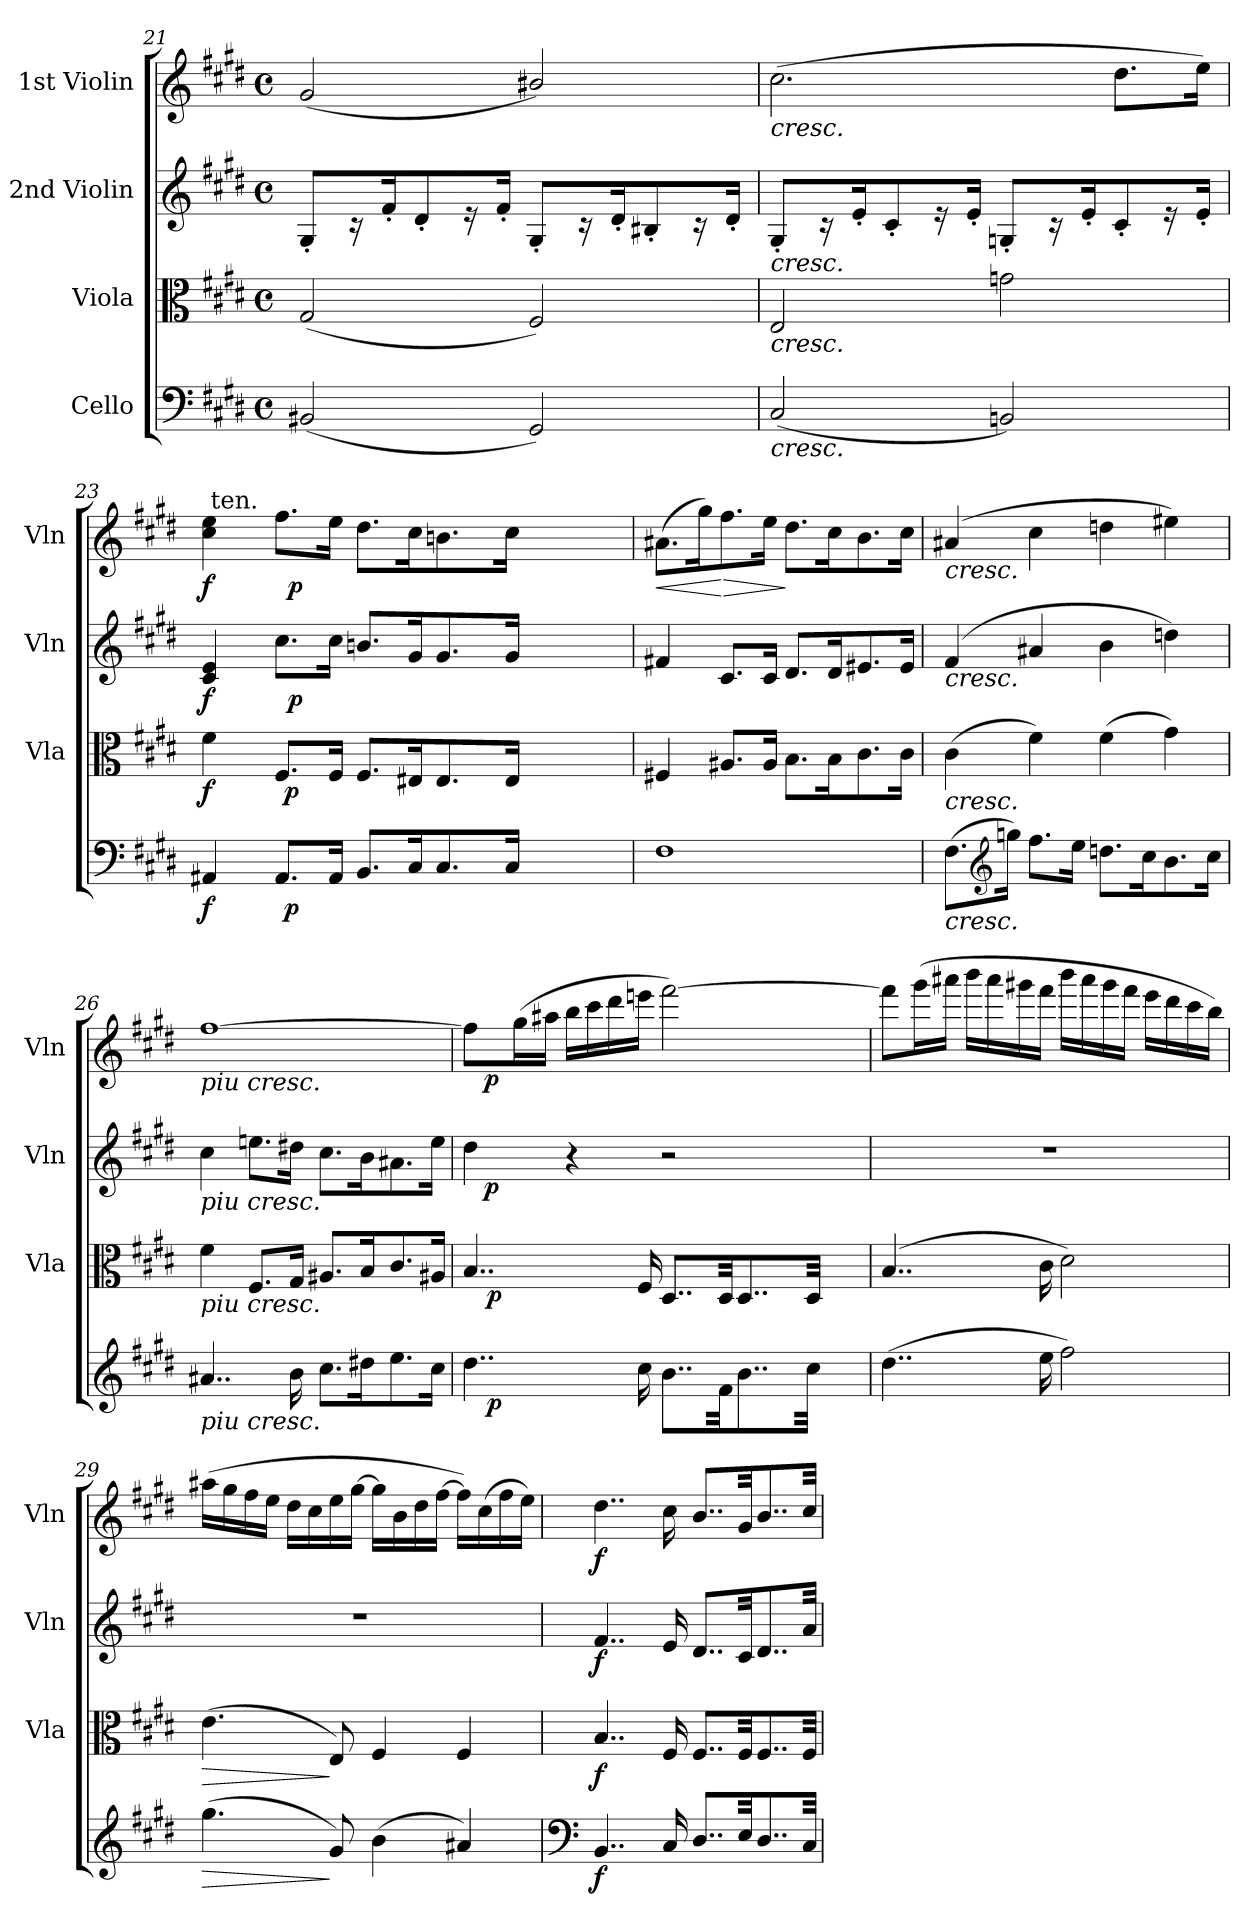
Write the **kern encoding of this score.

**kern	**dynam	**kern	**dynam	**kern	**dynam	**kern	**dynam
*part4	*part4	*part3	*part3	*part2	*part2	*part1	*part1
*staff4	*staff4	*staff3	*staff3	*staff2	*staff2	*staff1	*staff1
*I"Cello	*	*I"Viola	*	*I"2nd Violin	*	*I"1st Violin	*
*	*	*I'Vla	*	*I'Vln	*	*I'Vln	*
*clefF4	*	*clefC3	*	*clefG2	*	*clefG2	*
*k[f#c#g#d#]	*	*k[f#c#g#d#]	*	*k[f#c#g#d#]	*	*k[f#c#g#d#]	*
*E:	*	*E:	*	*E:	*	*E:	*
*M4/4	*	*M4/4	*	*M4/4	*	*M4/4	*
*met(c)	*	*met(c)	*	*met(c)	*	*met(c)	*
=21	=21	=21	=21	=21	=21	=21	=21
(2BB#X/	.	(2G#/	.	8G#'</L	.	(<2g#/	.
.	.	.	.	16r	.	.	.
.	.	.	.	16f#'</k	.	.	.
.	.	.	.	8d#'</	.	.	.
.	.	.	.	16r	.	.	.
.	.	.	.	16f#'</Jk	.	.	.
2GG#/)	.	2F#/)	.	8G#'</L	.	2b#X/)	.
.	.	.	.	16r	.	.	.
.	.	.	.	16d#'</k	.	.	.
.	.	.	.	8B#X'</	.	.	.
.	.	.	.	16r	.	.	.
.	.	.	.	16d#'</Jk	.	.	.
!!LO:LB:g=z
=22	=22	=22	=22	=22	=22	=22	=22
!	!	!	!	!	!	!LO:TX:b:i:t=cresc.	!
!	!	!	!	!LO:TX:b:i:t=cresc.	!	!	!
!	!	!LO:TX:b:i:t=cresc.	!	!	!	!	!
!LO:TX:b:i:t=cresc.	!	!	!	!	!	!	!
(2C#/	.	2E/	.	8G#'</L	.	(2.cc#\	.
.	.	.	.	16r	.	.	.
.	.	.	.	16e'</k	.	.	.
.	.	.	.	8c#'</	.	.	.
.	.	.	.	16r	.	.	.
.	.	.	.	16e'</Jk	.	.	.
2BBn/)	.	2gn\	.	8Gn'</L	.	.	.
.	.	.	.	16r	.	.	.
.	.	.	.	16e'</k	.	.	.
.	.	.	.	8c#'</	.	8.dd#\L	.
.	.	.	.	16r	.	.	.
.	.	.	.	16e'</Jk	.	16ee\Jk)	.
=23	=23	=23	=23	=23	=23	=23	=23
!	!LO:DY:b	!	!LO:DY:b	!	!LO:DY:b	!	!LO:DY:b
*^	*	*^	*	*^	*	*^	*
*	*	*	*	*	*	*	*	*	*	*^	*
4AA#X/	6ryy	f	4f#\	6ryy	f	4c#/ 4e/	4ryy	f	4cc#\ 4ee\	4ryy	128.ryy	f
!	!	!	!	!	!	!	!	!	!	!	!LO:TX:a:t=ten.	!
.	.	.	.	.	.	.	.	.	.	.	2ryy	.
.	12ryy	.	.	12ryy	.	.	.	.	.	.	.	.
8.AA#/L	96ryy	.	8.F#/L	96ryy	.	8.cc#\L	128..ryy	.	8.ff#\L	128ryy	.	.
.	.	.	.	.	.	.	.	.	.	256ryy	.	.
!	!	!LO:DY:b	!	!	!LO:DY:b	!	!	!	!	!	!	!
.	3%2ryy	p	.	3%2ryy	p	.	.	.	.	.	.	.
.	.	.	.	.	.	.	.	.	.	512ryy	.	.
!	!	!	!	!	!	!	!	!LO:DY:b	!	!	!	!
.	.	.	.	.	.	.	2ryy	p	.	4096ryy	.	.
!	!	!	!	!	!	!	!	!	!	!	!	!LO:DY:b
.	.	.	.	.	.	.	.	.	.	2ryy	.	p
16AA#/Jk	.	.	16F#/Jk	.	.	16cc#\Jk	.	.	16ee\Jk	.	.	.
8.BB/L	.	.	8.F#/L	.	.	8.bn/L	.	.	8.dd#\L	.	.	.
.	.	.	.	.	.	.	.	.	.	.	4ryy	.
16C#/k	.	.	16E#X/k	.	.	16g#/k	.	.	16cc#\k	.	.	.
8.C#/	.	.	8.E#/	.	.	8.g#/	.	.	8.bn\	.	.	.
.	.	.	.	.	.	.	.	.	.	.	8ryy	.
.	.	.	.	.	.	.	8ryy	.	.	.	.	.
.	.	.	.	.	.	.	.	.	.	8ryy	.	.
.	.	.	.	.	.	.	.	.	.	.	16ryy	.
.	.	.	.	.	.	.	16ryy	.	.	.	.	.
.	.	.	.	.	.	.	.	.	.	16ryy	.	.
.	24..ryy	.	.	24..ryy	.	.	.	.	.	.	.	.
16C#/Jk	.	.	16E#/Jk	.	.	16g#/Jk	.	.	16cc#\Jk	.	.	.
.	.	.	.	.	.	.	.	.	.	.	32ryy	.
.	.	.	.	.	.	.	32ryy	.	.	.	.	.
.	.	.	.	.	.	.	.	.	.	32ryy	.	.
.	.	.	.	.	.	.	.	.	.	.	64ryy	.
.	.	.	.	.	.	.	64ryy	.	.	.	.	.
.	.	.	.	.	.	.	.	.	.	64ryy	.	.
.	.	.	.	.	.	.	.	.	.	.	256ryy	.
.	.	.	.	.	.	.	512ryy	.	.	.	.	.
.	.	.	.	.	.	.	.	.	.	1024..ryy	.	.
=24	=24	=24	=24	=24	=24	=24	=24	=24	=24	=24	=24	=24
!	!	!	!	!	!	!	!	!	!	!	!	!LO:HP:b
*v	*v	*	*	*	*	*v	*v	*	*v	*v	*v	*
*	*	*v	*v	*	*	*	*	*
1F#	.	4F#X/	.	4f#X/	.	(8.a#X\L	<
.	.	.	.	.	.	16gg#\k)	.
!	!	!	!	!	!	!	!LO:HP:n=1:b
.	.	8.A#X/L	.	8.c#/L	.	8.ff#\	[ >
.	.	16A#/Jk	.	16c#/Jk	.	16ee\Jk	.
.	.	8.B\L	.	8.d#/L	.	8.dd#\L	]
.	.	16B\k	.	16d#/k	.	16cc#\k	.
.	.	8.c#\	.	8.e#X/	.	8.b\	.
.	.	16c#\Jk	.	16e#/Jk	.	16cc#\Jk	.
=25	=25	=25	=25	=25	=25	=25	=25
!	!	!	!	!	!	!LO:TX:b:i:t=cresc.	!
!	!	!	!	!LO:TX:b:i:t=cresc.	!	!	!
!	!	!LO:TX:b:i:t=cresc.	!	!	!	!	!
!LO:TX:b:i:t=cresc.	!	!	!	!	!	!	!
(8.F#\L	.	(4c#\	.	(4f#/	.	(4a#X/	.
*clefG2	*	*	*	*	*	*	*
16ggn\Jk)	.	.	.	.	.	.	.
8.ff#\L	.	4f#\)	.	4a#X/	.	4cc#\	.
16ee\Jk	.	.	.	.	.	.	.
8.ddn\L	.	(4f#\	.	4b\	.	4ddn\	.
16cc#\k	.	.	.	.	.	.	.
8.b\	.	4g#\)	.	4ddn\)	.	4ee#X\)	.
16cc#\Jk	.	.	.	.	.	.	.
=26	=26	=26	=26	=26	=26	=26	=26
!	!	!	!	!	!	!LO:TX:b:i:t=piu cresc.	!
!	!	!	!	!LO:TX:b:i:t=piu cresc.	!	!	!
!	!	!LO:TX:b:i:t=piu cresc.	!	!	!	!	!
!LO:TX:b:i:t=piu cresc.	!	!	!	!	!	!	!
4..a#X/	.	4f#\	.	4cc#\	.	[1ff#	.
.	.	8.F#/L	.	8.een\L	.	.	.
16b\	.	16G#/Jk	.	16dd#X\Jk	.	.	.
8.cc#\L	.	8.A#X/L	.	8.cc#\L	.	.	.
16dd#X\k	.	16B/k	.	16b\k	.	.	.
8.ee\	.	8.c#/	.	8.a#X\	.	.	.
16cc#\Jk	.	16A#X/Jk	.	16ee\Jk	.	.	.
=27	=27	=27	=27	=27	=27	=27	=27
*^	*	*^	*	*^	*	*^	*
4..dd#\	32ryy	.	4..B/	32ryy	.	4dd#\	64ryy	.	8ff#\L]	64ryy	.
.	.	.	.	.	.	.	128ryy	.	.	128ryy	.
.	.	.	.	.	.	.	256ryy	.	.	256ryy	.
.	.	.	.	.	.	.	1024..ryy	.	.	1024..ryy	.
!	!	!	!	!	!	!	!	!LO:DY:b	!	!	!LO:DY:b
.	.	.	.	.	.	.	2ryy	p	.	2ryy	p
!	!	!LO:DY:b	!	!	!LO:DY:b	!	!	!	!	!	!
.	2ryy	p	.	2ryy	p	.	.	.	.	.	.
.	.	.	.	.	.	.	.	.	(16gg#\L	.	.
.	.	.	.	.	.	.	.	.	16aa#X\JJ	.	.
.	.	.	.	.	.	4r	.	.	16bb\LL	.	.
.	.	.	.	.	.	.	.	.	16ccc#\	.	.
.	.	.	.	.	.	.	.	.	16ddd#\	.	.
16cc#\	.	.	16F#/	.	.	.	.	.	16eeen\JJ	.	.
8..b\L	.	.	8..D#/L	.	.	2r	.	.	[2fff#\)	.	.
.	.	.	.	.	.	.	4ryy	.	.	4ryy	.
.	4...ryy	.	.	4...ryy	.	.	.	.	.	.	.
32f#\kk	.	.	32D#/kk	.	.	.	.	.	.	.	.
8..b\	.	.	8..D#/	.	.	.	.	.	.	.	.
.	.	.	.	.	.	.	8ryy	.	.	8ryy	.
.	.	.	.	.	.	.	16ryy	.	.	16ryy	.
.	.	.	.	.	.	.	32ryy	.	.	32ryy	.
32cc#\Jkk	.	.	32D#/Jkk	.	.	.	.	.	.	.	.
.	.	.	.	.	.	.	512ryy	.	.	512ryy	.
.	.	.	.	.	.	.	4096ryy	.	.	4096ryy	.
*v	*v	*	*	*	*	*v	*v	*	*v	*v	*
*	*	*v	*v	*	*	*	*	*
!!LO:LB:g=z
=28	=28	=28	=28	=28	=28	=28	=28
(4..dd#\	.	(4..B/	.	1r	.	8fff#\L]	.
.	.	.	.	.	.	(16ggg#\L	.
.	.	.	.	.	.	16aaa#X\JJ	.
.	.	.	.	.	.	16bbb\LL	.
.	.	.	.	.	.	16aaa#\	.
.	.	.	.	.	.	16ggg#X\	.
16ee\	.	16c#\	.	.	.	16fff#\JJ	.
2ff#\)	.	2d#\)	.	.	.	16bbb\LL	.
.	.	.	.	.	.	16aaa#\	.
.	.	.	.	.	.	16ggg#\	.
.	.	.	.	.	.	16fff#\JJ	.
.	.	.	.	.	.	16eee\LL	.
.	.	.	.	.	.	16ddd#\	.
.	.	.	.	.	.	16ccc#\	.
.	.	.	.	.	.	16bb\JJ)	.
=29	=29	=29	=29	=29	=29	=29	=29
!	!LO:HP:b	!	!LO:HP:b	!	!	!	!
(4.gg#\	>	(4.e\	>	1r	.	(16aa#X\LL	.
.	.	.	.	.	.	16gg#\	.
.	.	.	.	.	.	16ff#\	.
.	.	.	.	.	.	16ee\JJ	.
.	.	.	.	.	.	16dd#\LL	.
.	.	.	.	.	.	16cc#\	.
8g#/)	]	8E/)	]	.	.	16ee\	.
.	.	.	.	.	.	[16gg#\JJ	.
(4b\	.	4F#/	.	.	.	16gg#\LL]	.
.	.	.	.	.	.	16b\	.
.	.	.	.	.	.	16dd#\	.
.	.	.	.	.	.	[16ff#\JJ	.
4a#X/)	.	4F#/	.	.	.	16ff#\LL])	.
.	.	.	.	.	.	(16cc#\	.
.	.	.	.	.	.	16ff#\	.
.	.	.	.	.	.	16ee\JJ)	.
=30	=30	=30	=30	=30	=30	=30	=30
*clefF4	*	*	*	*	*	*	*
!	!LO:DY:b	!	!LO:DY:b	!	!LO:DY:b	!	!LO:DY:b
4..BB/	f	4..B/	f	4..f#/	f	4..dd#\	f
16C#/	.	16F#/	.	16e/	.	16cc#\	.
8..D#/L	.	8..F#/L	.	8..d#/L	.	8..b/L	.
32E/kk	.	32F#/kk	.	32c#/kk	.	32g#/kk	.
8..D#/	.	8..F#/	.	8..d#/	.	8..b/	.
32C#/Jkk	.	32F#/Jkk	.	32a/Jkk	.	32cc#/Jkk	.
=	=	=	=	=	=	=	=
*-	*-	*-	*-	*-	*-	*-	*-
